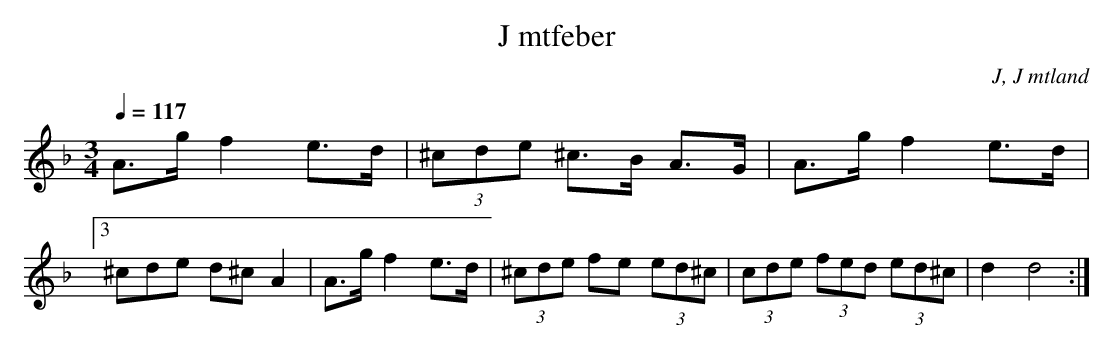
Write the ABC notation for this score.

X:1
T: J mtfeber
O: J, J mtland
M:3/4
L:1/8
Q:1/4=117
K:Dm
A>g f2 e>d|(3^cde ^c>B A>G|A>g f2 e>d|3^cde d^c A2|A>g f2 e>d|(3^cde fe (3ed^c|(3cde (3fed (3ed^c|d2 d4 :|
